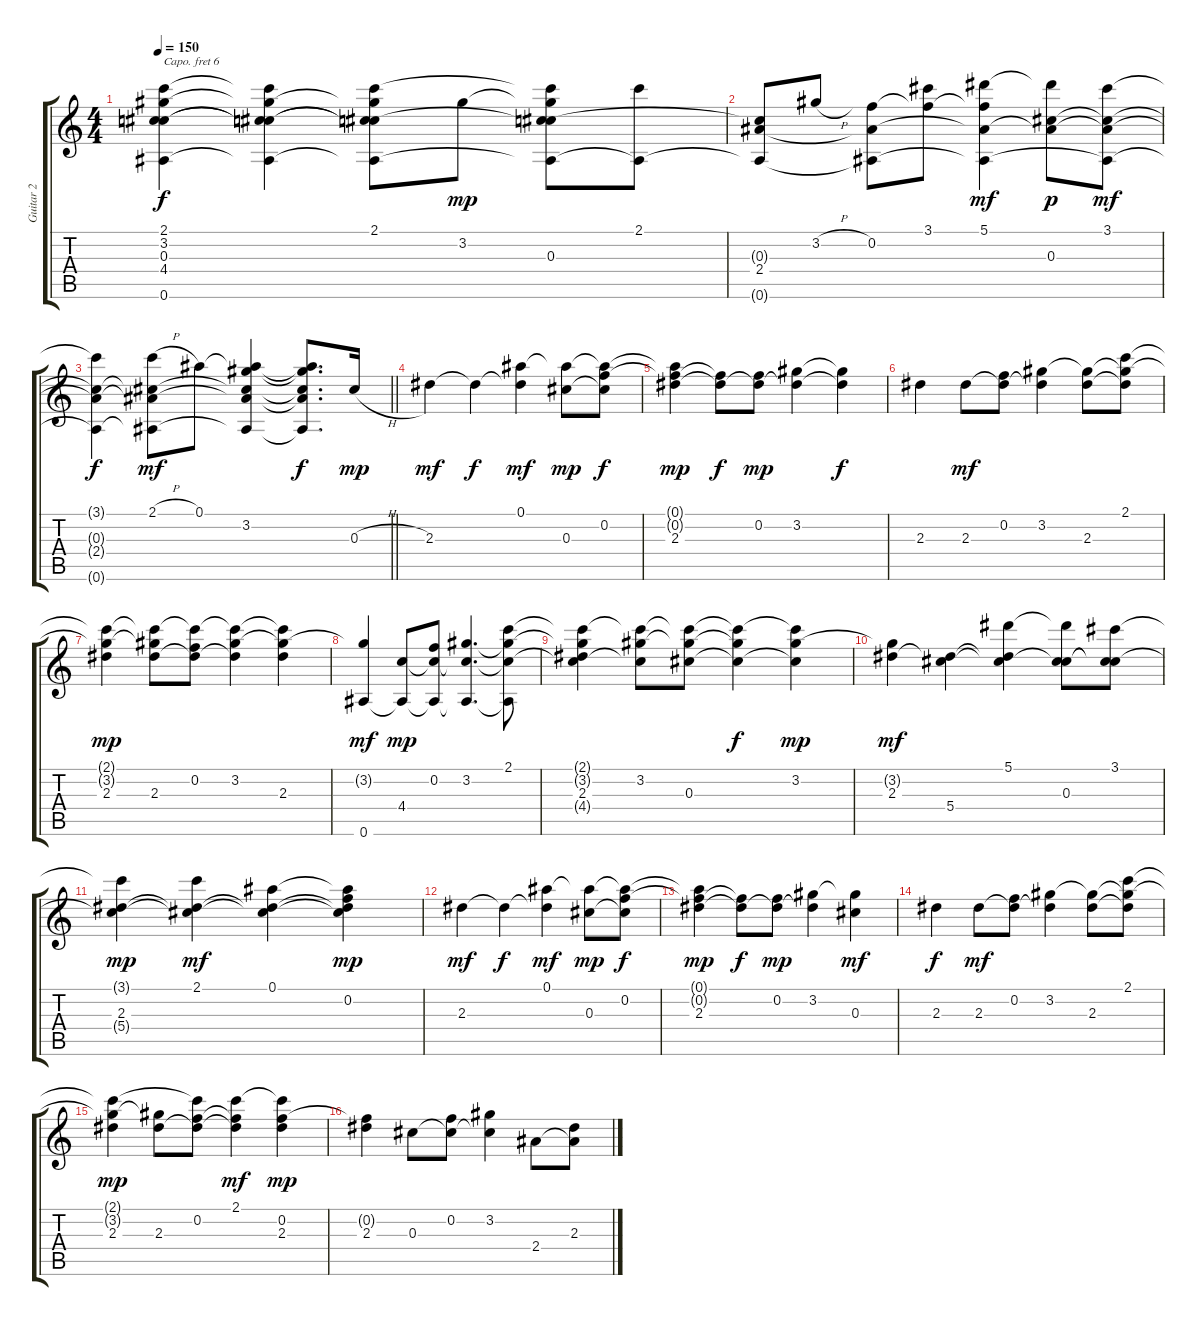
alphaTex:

\track ("Guitar 2" "Guitar 2") {instrument acousticguitarsteel}
\staff {score tabs}
\capo 6
\tuning (E4 B3 G3 D3 A2 E2) {hide}
\ts (4 4)
\tempo 150
\clef g2
\ks c
(2.1{t} 3.2{t} 0.3{t} 4.4{t} 0.6{t}).4{dy f} (2.1{t} 3.2{t} 0.3{t} 4.4{t} 0.6{t}).4 (2.1 3.2{t} 0.3{t} 4.4{t} 0.6{t}).8 3.2.8{dy mp} (2.1{t} 3.2{t} 0.3 4.4{t} 0.6{t}).8 (2.1 0.6{t}).8 |
(0.3{t} 2.4 0.6{t}).8 3.2{h}.8 (0.2 2.4{t} 0.6{t}).8 (3.1 0.2{t}).8 (5.1 0.2{t} 2.4{t} 0.6{t}).4{dy mf} (5.1{t} 0.3 2.4{t}).8{dy p} (3.1 0.3{t} 2.4{t} 0.6{t}).8{dy mf} |
\barLineRight lightlight
(3.1{t} 0.3{t} 2.4{t} 0.6{t}).4{dy f} (2.1{h} 0.3{t} 2.4{t} 0.6{t}).8{dy mf} 0.1.8 (0.1{t} 3.2 0.3{t} 2.4{t} 0.6{t}).4 (0.1{t} 3.2{t} 0.3{t} 2.4{t} 0.6{t}).8{d dy f} 0.3{h}.16{dy mp} |
\section ("" "")
2.3.4{dy mf} 2.3{t}.4{dy f} (0.1 2.3{t}).4{dy mf} (0.1{t} 0.3).8{dy mp} (0.1{t} 0.2 0.3{t}).8{dy f} |
(0.1{t} 0.2{t} 2.3).4{dy mp} (0.2{t} 2.3{t}).8{dy f} (0.2 2.3{t}).8{dy mp} (3.2 2.3{t}).4 (3.2{t} 2.3{t}).4{dy f} |
2.3.4 2.3.8{dy mf} (0.2 2.3{t}).8 (3.2 2.3{t}).4 (3.2{t} 2.3).8 (2.1 3.2{t} 2.3{t}).8 |
(2.1{t} 3.2{t} 2.3).4{dy mp} (2.1{t} 3.2{t} 2.3).8 (2.1{t} 0.2 2.3{t}).8 (2.1{t} 3.2 2.3{t}).4 (2.1{t} 3.2{t} 2.3).4 |
(3.2{t} 0.6).4{dy mf} (4.4 0.6{t}).8{dy mp} (0.2 4.4{t} 0.6{t}).8 (3.2 4.4{t} 0.6{t}).4{d} (2.1 3.2{t} 4.4{t} 0.6{t}).8 |
(2.1{t} 3.2{t} 2.3 4.4{t}).4 (2.1{t} 3.2 4.4{t}).8 (2.1{t} 3.2{t} 0.3).8 (2.1{t} 3.2{t} 0.3{t}).4{dy f} (2.1{t} 3.2 0.3{t}).4{dy mp} |
(3.2{t} 2.3).4{dy mf} (2.3{t} 5.4).4 (5.1 2.3{t} 5.4{t}).4 (5.1{t} 0.3 5.4{t}).8 (3.1 0.3{t} 5.4{t}).8 |
(3.1{t} 2.3 5.4{t}).4{dy mp} (2.1 2.3{t} 5.4{t}).4{dy mf} (0.1 2.3{t} 5.4{t}).4 (0.1{t} 0.2 2.3{t} 5.4{t}).4{dy mp} |
2.3.4{dy mf} 2.3{t}.4{dy f} (0.1 2.3{t}).4{dy mf} (0.1{t} 0.3).8{dy mp} (0.1{t} 0.2 0.3{t}).8{dy f} |
(0.1{t} 0.2{t} 2.3).4{dy mp} (0.2{t} 2.3{t}).8{dy f} (0.2 2.3{t}).8{dy mp} (3.2 2.3{t}).4 (3.2{t} 0.3).4{dy mf} |
2.3.4{dy f} 2.3.8{dy mf} (0.2 2.3{t}).8 (3.2 2.3{t}).4 (3.2{t} 2.3).8 (2.1 3.2{t} 2.3{t}).8 |
(2.1{t} 3.2{t} 2.3).4{dy mp} (3.2{t} 2.3).8 (2.1{t} 0.2 2.3{t}).8 (2.1 0.2{t} 2.3{t}).4{dy mf} (2.1{t} 0.2 2.3).4{dy mp} |
(0.2{t} 2.3).4 0.3.8 (0.2 0.3{t}).8 (3.2 0.3{t}).4 2.4.8 (2.3 2.4{t}).8
